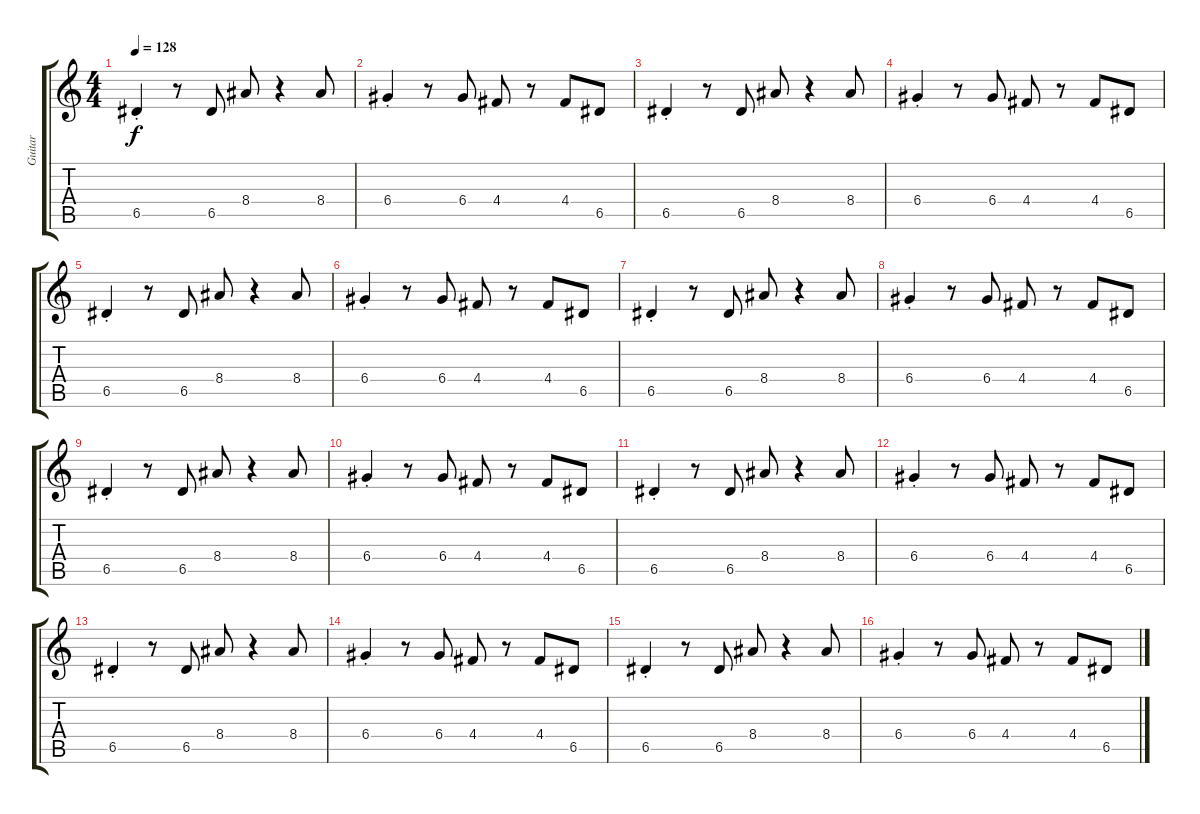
\track ("Guitar" "Guitar") {instrument distortionguitar}
\staff {score tabs}
\tuning (E4 B3 G3 D3 A2 E2) {hide}
\ts (4 4)
\tempo 128
\clef g2
\ks c
6.5{st}.4{dy f} r.8 6.5.8 8.4.8 r.4 8.4.8 |
6.4{st}.4 r.8 6.4.8 4.4.8 r.8 4.4.8 6.5.8 |
6.5{st}.4 r.8 6.5.8 8.4.8 r.4 8.4.8 |
6.4{st}.4 r.8 6.4.8 4.4.8 r.8 4.4.8 6.5.8 |
6.5{st}.4 r.8 6.5.8 8.4.8 r.4 8.4.8 |
6.4{st}.4 r.8 6.4.8 4.4.8 r.8 4.4.8 6.5.8 |
6.5{st}.4 r.8 6.5.8 8.4.8 r.4 8.4.8 |
6.4{st}.4 r.8 6.4.8 4.4.8 r.8 4.4.8 6.5.8 |
6.5{st}.4 r.8 6.5.8 8.4.8 r.4 8.4.8 |
6.4{st}.4 r.8 6.4.8 4.4.8 r.8 4.4.8 6.5.8 |
6.5{st}.4 r.8 6.5.8 8.4.8 r.4 8.4.8 |
6.4{st}.4 r.8 6.4.8 4.4.8 r.8 4.4.8 6.5.8 |
6.5{st}.4 r.8 6.5.8 8.4.8 r.4 8.4.8 |
6.4{st}.4 r.8 6.4.8 4.4.8 r.8 4.4.8 6.5.8 |
6.5{st}.4 r.8 6.5.8 8.4.8 r.4 8.4.8 |
6.4{st}.4 r.8 6.4.8 4.4.8 r.8 4.4.8 6.5.8
